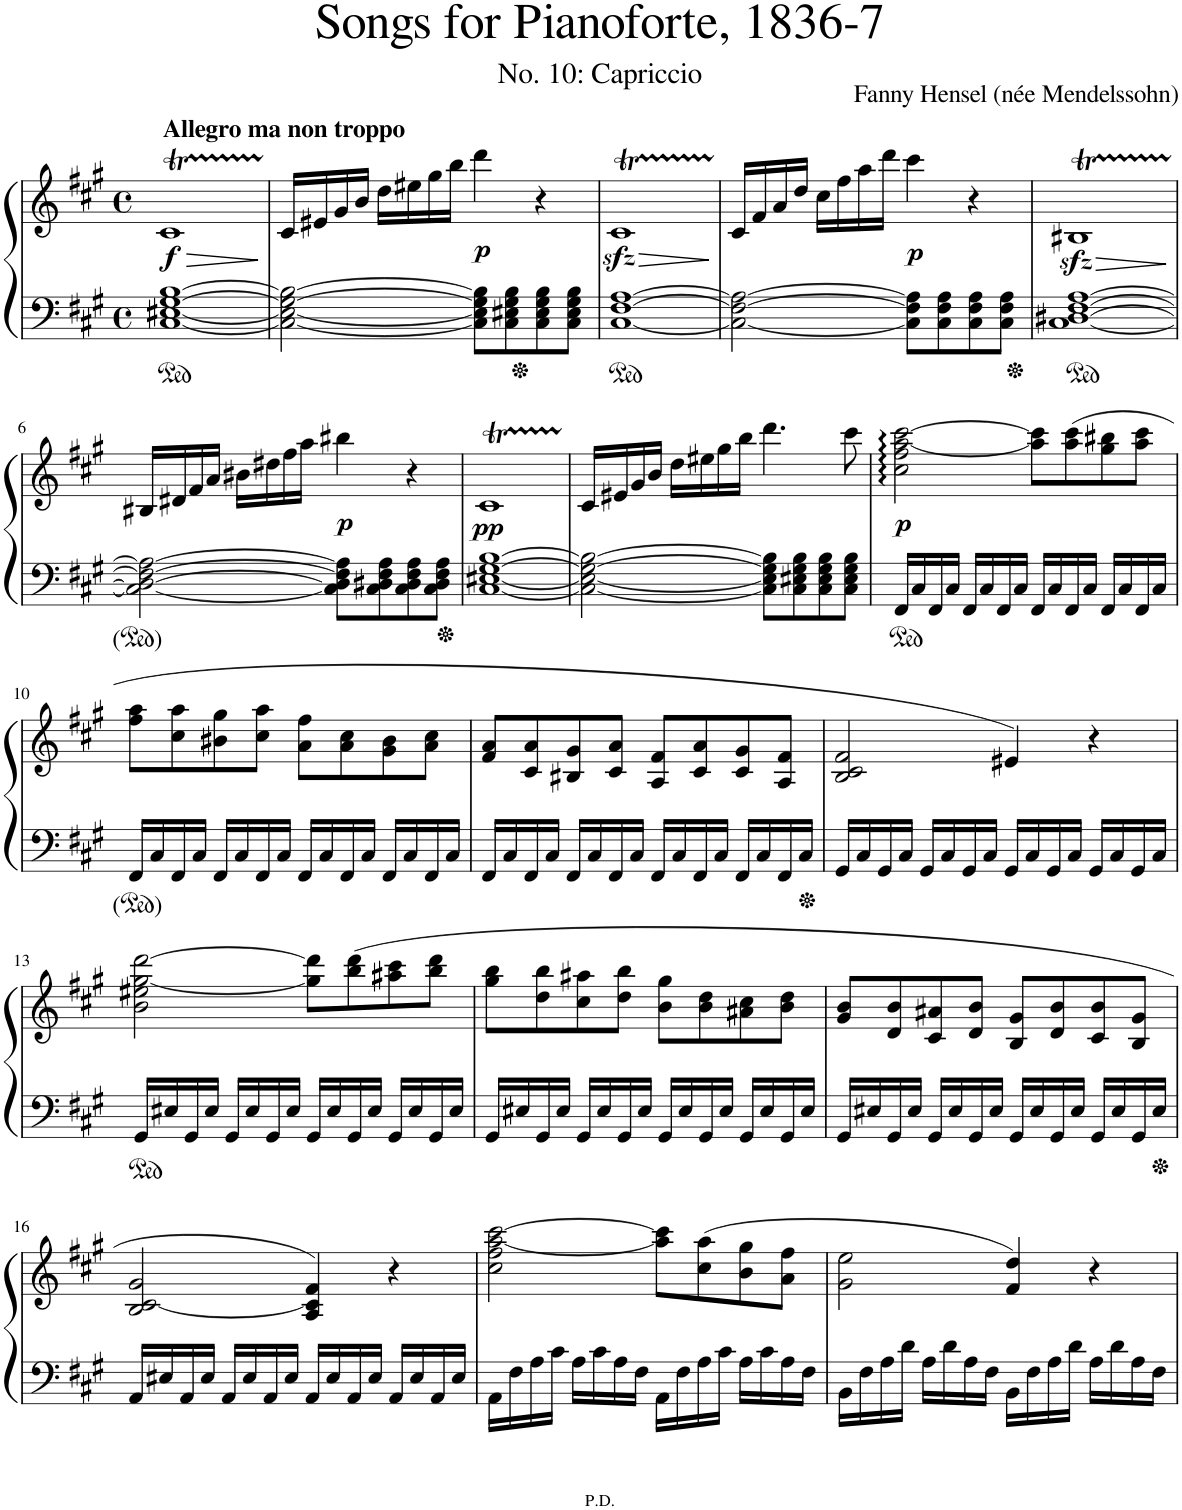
**kern	**kern	**dynam
*part1	*part1	*part1
*staff2	*staff1	*staff1/2
*I"Piano	*	*
*I'Pno.	*	*
*clefF4	*clefG2	*
*k[f#c#g#]	*k[f#c#g#]	*
*M4/4	*M4/4	*
*met(c)	*met(c)	*
=1	=1	=1
!	!LO:TX:a:B:t=Allegro ma non troppo	!
!	!	!LO:HP:b
!	!	!LO:DY:n=1:b
[1C# [1E#X [1G# [1B	1c#t	> f
.	.	]
=2	=2	=2
2C#\_ 2E#\_ 2G#\_ 2B\_	16c#/LL	.
.	16e#X/	.
.	16g#/	.
.	16b/JJ	.
.	16dd\LL	.
.	16ee#X\	.
.	16gg#\	.
.	16bb\JJ	.
!	!	!LO:DY:b
8C#\] 8E#\] 8G#\] 8B\]L	4ddd\	p
8C#\ 8E#X\ 8G#\ 8B\	.	.
8C#\ 8E#\ 8G#\ 8B\	4r	.
8C#\ 8E#\ 8G#\ 8B\J	.	.
=3	=3	=3
!	!	!LO:HP:b
[1C# [1F# [1A	1c#zz<t	>
.	.	]
=4	=4	=4
2C#\_ 2F#\_ 2A\_	16c#/LL	.
.	16f#/	.
.	16a/	.
.	16dd/JJ	.
.	16cc#\LL	.
.	16ff#\	.
.	16aa\	.
.	16ddd\JJ	.
!	!	!LO:DY:b
8C#\] 8F#\] 8A\]L	4ccc#\	p
8C#\ 8F#\ 8A\	.	.
8C#\ 8F#\ 8A\	4r	.
8C#\ 8F#\ 8A\J	.	.
=5	=5	=5
!	!	!LO:HP:b
[1C# [1D#X [1F# [1A	1B#Xzz<t	>
.	.	]
!!LO:LB:g=z
=6	=6	=6
2C#\_ 2D#\_ 2F#\_ 2A\_	16B#X/LL	.
.	16d#X/	.
.	16f#/	.
.	16a/JJ	.
.	16b#X\LL	.
.	16dd#X\	.
.	16ff#\	.
.	16aa\JJ	.
!	!	!LO:DY:b
8C#\] 8D#\] 8F#\] 8A\]L	4bb#X\	p
8C#\ 8D#X\ 8F#\ 8A\	.	.
8C#\ 8D#\ 8F#\ 8A\	4r	.
8C#\ 8D#\ 8F#\ 8A\J	.	.
=7	=7	=7
!	!	!LO:DY:b
[1C# [1E#X [1G# [1B	1c#t	pp
=8	=8	=8
2C#\_ 2E#\_ 2G#\_ 2B\_	16c#/LL	.
.	16e#X/	.
.	16g#/	.
.	16b/JJ	.
.	16dd\LL	.
.	16ee#X\	.
.	16gg#\	.
.	16bb\JJ	.
8C#\] 8E#\] 8G#\] 8B\]L	4.ddd\	.
8C#\ 8E#X\ 8G#\ 8B\	.	.
8C#\ 8E#\ 8G#\ 8B\	.	.
8C#\ 8E#\ 8G#\ 8B\J	8ccc#\	.
=9	=9	=9
!	!	!LO:DY:b
16FF#/LL	2cc#\ 2ff#\ [2aa\ [2ccc#\	p
16C#/	.	.
16FF#/	.	.
16C#/JJ	.	.
16FF#/LL	.	.
16C#/	.	.
16FF#/	.	.
16C#/JJ	.	.
16FF#/LL	8aa\] 8ccc#\]L	.
16C#/	.	.
16FF#/	(8aa\ 8ccc#\	.
16C#/JJ	.	.
16FF#/LL	8gg#\ 8bb#X\	.
16C#/	.	.
16FF#/	8aa\ 8ccc#\J	.
16C#/JJ	.	.
!!LO:LB:g=z
=10	=10	=10
16FF#/LL	8ff#\ 8aa\L	.
16C#/	.	.
16FF#/	8cc#\ 8aa\	.
16C#/JJ	.	.
16FF#/LL	8b#X\ 8gg#\	.
16C#/	.	.
16FF#/	8cc#\ 8aa\J	.
16C#/JJ	.	.
16FF#/LL	8a\ 8ff#\L	.
16C#/	.	.
16FF#/	8a\ 8cc#\	.
16C#/JJ	.	.
16FF#/LL	8g#\ 8b#\	.
16C#/	.	.
16FF#/	8a\ 8cc#\J	.
16C#/JJ	.	.
=11	=11	=11
16FF#/LL	8f#/ 8a/L	.
16C#/	.	.
16FF#/	8c#/ 8a/	.
16C#/JJ	.	.
16FF#/LL	8B#X/ 8g#/	.
16C#/	.	.
16FF#/	8c#/ 8a/J	.
16C#/JJ	.	.
16FF#/LL	8A/ 8f#/L	.
16C#/	.	.
16FF#/	8c#/ 8a/	.
16C#/JJ	.	.
16FF#/LL	8c#/ 8g#/	.
16C#/	.	.
16FF#/	8A/ 8f#/J	.
16C#/JJ	.	.
=12	=12	=12
16GG#/LL	2B/ 2c#/ 2f#/	.
16C#/	.	.
16GG#/	.	.
16C#/JJ	.	.
16GG#/LL	.	.
16C#/	.	.
16GG#/	.	.
16C#/JJ	.	.
16GG#/LL	4e#X/)	.
16C#/	.	.
16GG#/	.	.
16C#/JJ	.	.
16GG#/LL	4r	.
16C#/	.	.
16GG#/	.	.
16C#/JJ	.	.
!!LO:LB:g=z
=13	=13	=13
16GG#/LL	2b\ 2ee#X\ [2gg#\ [2ddd\	.
16E#X/	.	.
16GG#/	.	.
16E#/JJ	.	.
16GG#/LL	.	.
16E#/	.	.
16GG#/	.	.
16E#/JJ	.	.
16GG#/LL	8gg#\] 8ddd\]L	.
16E#/	.	.
16GG#/	(8bb\ 8ddd\	.
16E#/JJ	.	.
16GG#/LL	8aa#X\ 8ccc#\	.
16E#/	.	.
16GG#/	8bb\ 8ddd\J	.
16E#/JJ	.	.
=14	=14	=14
16GG#/LL	8gg#\ 8bb\L	.
16E#X/	.	.
16GG#/	8dd\ 8bb\	.
16E#/JJ	.	.
16GG#/LL	8cc#\ 8aa#X\	.
16E#/	.	.
16GG#/	8dd\ 8bb\J	.
16E#/JJ	.	.
16GG#/LL	8b\ 8gg#\L	.
16E#/	.	.
16GG#/	8b\ 8dd\	.
16E#/JJ	.	.
16GG#/LL	8a#X\ 8cc#\	.
16E#/	.	.
16GG#/	8b\ 8dd\J	.
16E#/JJ	.	.
=15	=15	=15
16GG#/LL	8g#/ 8b/L	.
16E#X/	.	.
16GG#/	8d/ 8b/	.
16E#/JJ	.	.
16GG#/LL	8c#/ 8a#X/	.
16E#/	.	.
16GG#/	8d/ 8b/J	.
16E#/JJ	.	.
16GG#/LL	8B/ 8g#/L	.
16E#/	.	.
16GG#/	8d/ 8b/	.
16E#/JJ	.	.
16GG#/LL	8c#/ 8b/	.
16E#/	.	.
16GG#/	8B/ 8g#/J	.
16E#/JJ	.	.
!!LO:LB:g=z
=16	=16	=16
16AA/LL	2B/ [2c#/ 2g#/	.
16E#X/	.	.
16AA/	.	.
16E#/JJ	.	.
16AA/LL	.	.
16E#/	.	.
16AA/	.	.
16E#/JJ	.	.
16AA/LL	4A/ 4c#/] 4f#/)	.
16E#/	.	.
16AA/	.	.
16E#/JJ	.	.
16AA/LL	4r	.
16E#/	.	.
16AA/	.	.
16E#/JJ	.	.
=17	=17	=17
16AA\LL	2cc#\ 2ff#\ [2aa\ [2ccc#\	.
16F#\	.	.
16A\	.	.
16c#\JJ	.	.
16A\LL	.	.
16c#\	.	.
16A\	.	.
16F#\JJ	.	.
16AA\LL	8aa\] 8ccc#\]L	.
16F#\	.	.
16A\	(8cc#\ 8aa\	.
16c#\JJ	.	.
16A\LL	8b\ 8gg#\	.
16c#\	.	.
16A\	8a\ 8ff#\J	.
16F#\JJ	.	.
=18	=18	=18
16BB\LL	2g#\ 2ee\	.
16F#\	.	.
16A\	.	.
16d\JJ	.	.
16A\LL	.	.
16d\	.	.
16A\	.	.
16F#\JJ	.	.
16BB\LL	4f#/ 4dd/)	.
16F#\	.	.
16A\	.	.
16d\JJ	.	.
16A\LL	4r	.
16d\	.	.
16A\	.	.
16F#\JJ	.	.
=	=	=
*-	*-	*-
